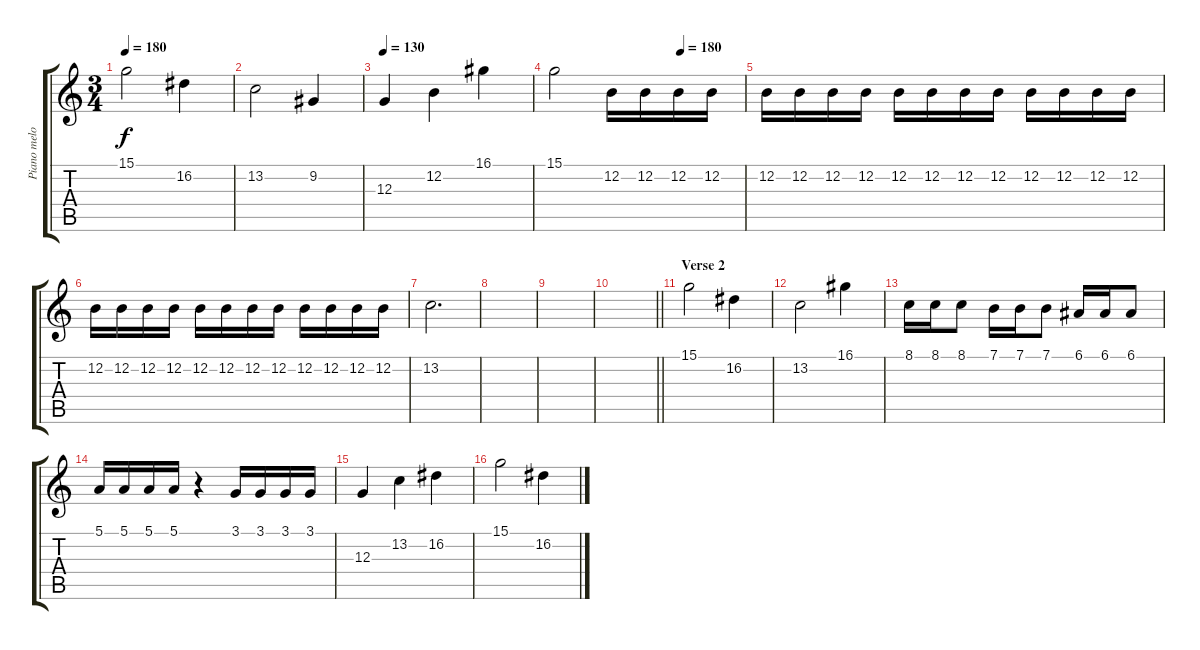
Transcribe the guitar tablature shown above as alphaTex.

\track ("Piano melody" "Piano melo") {instrument acousticgrandpiano}
\staff {score tabs}
\tuning (E4 B3 G3 D3 A2 E2) {hide}
\ts (3 4)
\tempo 180
\clef g2
\ks c
15.1.2{dy f} 16.2.4 |
13.2.2 9.2.4 |
\tempo 130
12.3.4 12.2.4 16.1.4 |
\tempo (180 0.6666666666666666)
15.1.2 12.2.16 12.2.16 12.2.16 12.2.16 |
12.2.16 12.2.16 12.2.16 12.2.16 12.2.16 12.2.16 12.2.16 12.2.16 12.2.16 12.2.16 12.2.16 12.2.16 |
12.2.16 12.2.16 12.2.16 12.2.16 12.2.16 12.2.16 12.2.16 12.2.16 12.2.16 12.2.16 12.2.16 12.2.16 |
13.2.2{d} |
|
|
\barLineRight lightlight
|
\section ("" "Verse 2")
15.1.2 16.2.4 |
13.2.2 16.1.4 |
8.1.16 8.1.16 8.1.8 7.1.16 7.1.16 7.1.8 6.1.16 6.1.16 6.1.8 |
5.1.16 5.1.16 5.1.16 5.1.16 r.4 3.1.16 3.1.16 3.1.16 3.1.16 |
12.3.4 13.2.4 16.2.4 |
15.1.2 16.2.4
